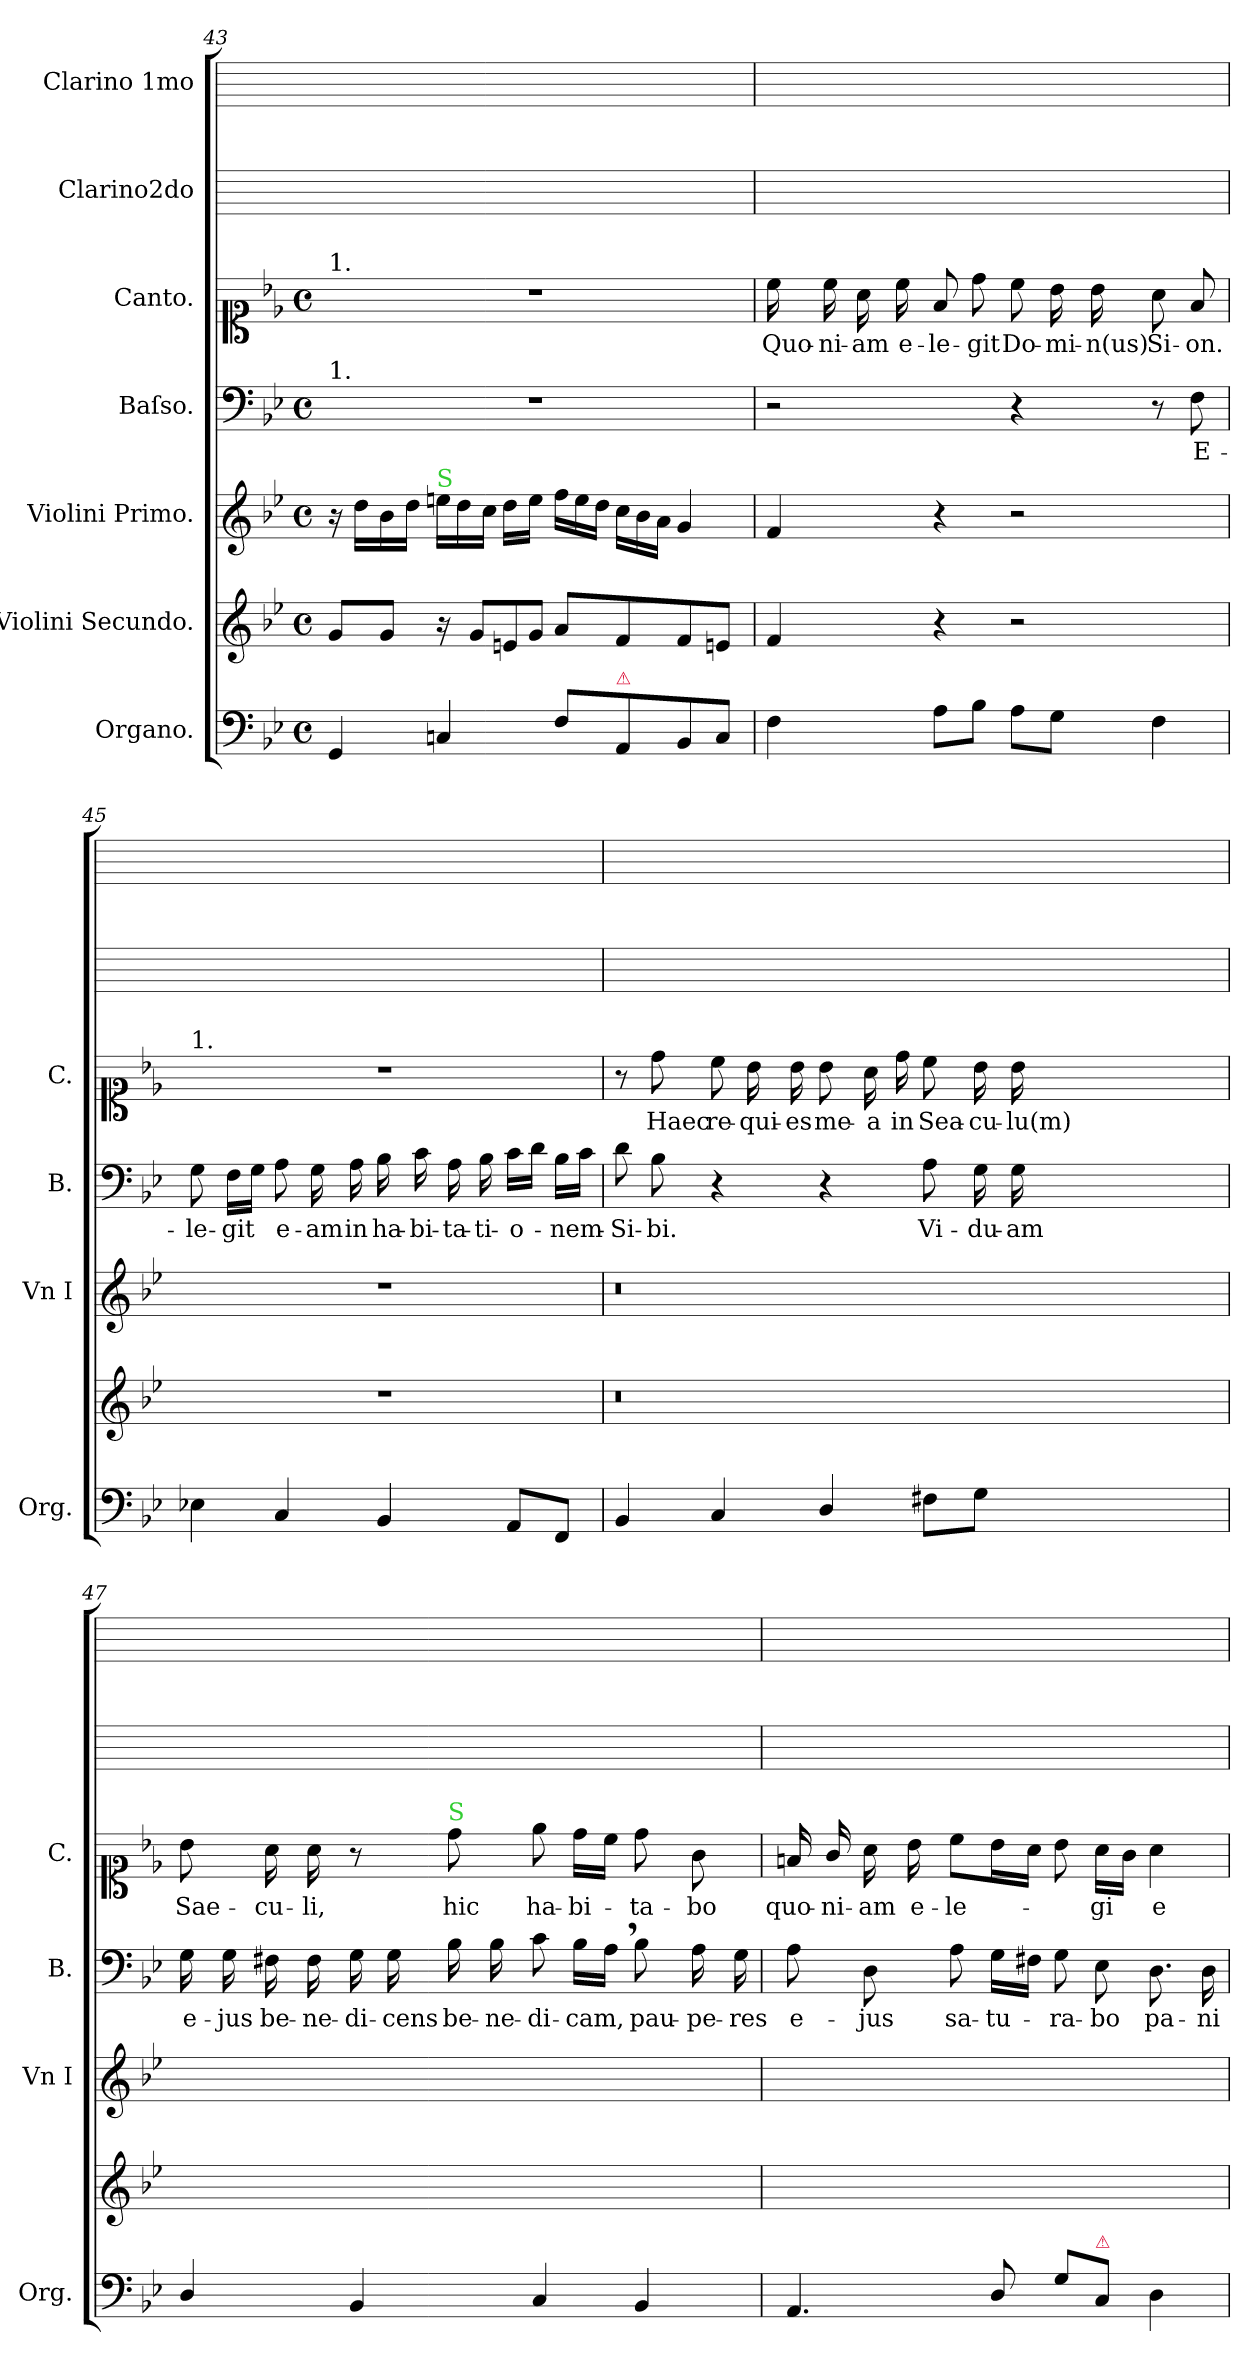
**kern	**kern	**kern	**kern	**text	**kern	**text	**kern	**kern
*part7	*part6	*part5	*part4	*part4	*part3	*part3	*part2	*part1
*staff7	*staff6	*staff5	*staff4	*staff4	*staff3	*staff3	*staff2	*staff1
*I"Organo.	*I"Violini Secundo.	*I"Violini Primo.	*I"Baſso.	*	*I"Canto.	*	*I"Clarino2do	*I"Clarino 1mo
*I'Org.	*	*I'Vn I	*I'B.	*	*I'C.	*	*	*
*clefF4	*clefG2	*clefG2	*clefF4	*	*clefC1	*	*	*
*k[b-e-]	*k[b-e-]	*k[b-e-]	*k[b-e-]	*	*k[b-e-]	*	*	*
*B-:	*B-:	*B-:	*B-:	*	*B-:	*	*	*
*M4/4	*M4/4	*M4/4	*M4/4	*	*M4/4	*	*	*
*met(c)	*met(c)	*met(c)	*met(c)	*	*met(c)	*	*	*
=43	=43	=43	=43	=43	=43	=43	=43	=43
!	!	!	!	!	!LO:TX:a:t=1.	!	!	!
!	!	!	!LO:TX:a:t=1.	!	!	!	!	!
4GG/	8g/L	16r	1r	.	1r	.	1ryy	1ryy
.	.	16dd\LL	.	.	.	.	.	.
.	8g/J	16b-\	.	.	.	.	.	.
.	.	16dd\JJ	.	.	.	.	.	.
*	*	*Xtuplet	*	*	*	*	*	*
!	!	!LO:TX:a:color=limegreen:t=S	!	!	!	!	!	!
4Cn/	16r	24een\LL	.	.	.	.	.	.
.	.	24dd\	.	.	.	.	.	.
!	!LO:N:vis=8	!	!	!	!	!	!	!
.	16g/L	.	.	.	.	.	.	.
.	.	24cc\JJ	.	.	.	.	.	.
!	!LO:N:vis=8	!	!	!	!	!	!	!
.	16en/	16dd\LL	.	.	.	.	.	.
!	!LO:N:vis=8	!	!	!	!	!	!	!
.	16g/J	16ee\JJ	.	.	.	.	.	.
8F\L	8a/L	24ff\LL	.	.	.	.	.	.
.	.	24ee\	.	.	.	.	.	.
.	.	24dd\JJ	.	.	.	.	.	.
!LO:TX:a:color=crimson:t=⚠	!	!	!	!	!	!	!	!
8AA/	8f/	24cc\LL	.	.	.	.	.	.
.	.	24b-\	.	.	.	.	.	.
.	.	24a\JJ	.	.	.	.	.	.
8BB-/	8f/	4g/	.	.	.	.	.	.
8C/J	8en/J	.	.	.	.	.	.	.
=44	=44	=44	=44	=44	=44	=44	=44	=44
4F\	4f/	4f/	2r	.	16cc\	Quo-	1ryy	1ryy
.	.	.	.	.	16cc\	-ni-	.	.
.	.	.	.	.	16a\	-am	.	.
.	.	.	.	.	16cc\	e-	.	.
8A\L	4r	4r	.	.	8f/	-le-	.	.
8B-\J	.	.	.	.	8dd\	-git	.	.
8A\L	2r	2r	4r	.	8cc\	Do-	.	.
8G\J	.	.	.	.	16b-\	-mi-	.	.
.	.	.	.	.	16b-\	-n(us)	.	.
4F\	.	.	8r	.	8a\	Si-	.	.
.	.	.	8F\	E-	8f/	-on.	.	.
=45	=45	=45	=45	=45	=45	=45	=45	=45
!	!	!	!	!	!LO:TX:a:t=1.	!	!	!
4E-X\	1r	1r	8G\	-le-	1r	.	1ryy	1ryy
.	.	.	16F\LL	-git	.	.	.	.
.	.	.	16G\JJ	.	.	.	.	.
4C/	.	.	8A\	e-	.	.	.	.
.	.	.	16G\	-am	.	.	.	.
.	.	.	16A\	in	.	.	.	.
4BB-/	.	.	16B-\	ha-	.	.	.	.
.	.	.	16c\	-bi-	.	.	.	.
.	.	.	16A\	-ta-	.	.	.	.
.	.	.	16B-\	-ti-	.	.	.	.
8AA/L	.	.	16c\LL	-o-	.	.	.	.
.	.	.	16d\JJ	.	.	.	.	.
8FF/J	.	.	16B-\LL	-nem-	.	.	.	.
.	.	.	16c\JJ	.	.	.	.	.
=46	=46	=46	=46	=46	=46	=46	=46	=46
4BB-/	0.r	0.r	8d\	-Si-	8r	.	1ryy	1ryy
.	.	.	8B-\	-bi.	8dd\	Haec	.	.
4C/	.	.	4r	.	8cc\	re-	.	.
.	.	.	.	.	16b-\	-qui-	.	.
.	.	.	.	.	16b-\	-es	.	.
4D/	.	.	4r	.	8b-\	me-	.	.
.	.	.	.	.	16a\	-a	.	.
.	.	.	.	.	16dd\	in	.	.
8F#X\L	.	.	8A\	Vi-	8cc\	Sea-	.	.
8G\J	.	.	16G\	-du-	16b-\	-cu-	.	.
.	.	.	16G\	-am	16b-\	-lu(m)	.	.
0ryy	.	.	0ryy	.	0ryy	.	0ryy	0ryy
=47	=47	=47	=47	=47	=47	=47	=47	=47
4D/	1ryy	1ryy	16G\	e-	8b-\	Sae-	1ryy	1ryy
.	.	.	16G\	-jus	.	.	.	.
.	.	.	16F#X\	be-	16a\	-cu-	.	.
.	.	.	16F#\	-ne-	16a\	-li,	.	.
4BB-/	.	.	16G\	-di-	8r	.	.	.
.	.	.	16G\	-cens	.	.	.	.
!	!	!	!	!	!LO:TX:a:color=limegreen:t=S	!	!	!
.	.	.	16B-\	be-	8dd\	hic	.	.
.	.	.	16B-\	-ne-	.	.	.	.
4C/	.	.	8c\	-di-	8ee-\	ha-	.	.
.	.	.	16B-\LL	-cam,	16dd\LL	-bi-	.	.
.	.	.	16A,\JJ	.	16cc\JJ	.	.	.
4BB-/	.	.	8B-\	pau-	8dd\	-ta-	.	.
.	.	.	16A\	-pe-	8g\	-bo	.	.
.	.	.	16G\	-res	.	.	.	.
=48	=48	=48	=48	=48	=48	=48	=48	=48
4.AA/	1ryy	1ryy	8A\	e-	16fn/	quo-	1ryy	1ryy
.	.	.	.	.	16g/	-ni-	.	.
.	.	.	8D\	-jus	16a\	-am	.	.
.	.	.	.	.	16b-\	e-	.	.
.	.	.	8A\	sa-	8cc\L	-le-	.	.
8D/	.	.	16G\LL	-tu-	16b-\L	.	.	.
.	.	.	16F#X\JJ	.	16a\JJ	.	.	.
8G\L	.	.	8G\	-ra-	8b-\	.	.	.
!LO:TX:a:color=crimson:t=⚠	!	!	!	!	!	!	!	!
8C/J	.	.	8E-\	-bo	16a\LL	-gi	.	.
.	.	.	.	.	16g\JJ	.	.	.
4D\	.	.	8.D\	pa-	4a\	e-	.	.
.	.	.	16D\	-ni-	.	.	.	.
=	=	=	=	=	=	=	=	=
*-	*-	*-	*-	*-	*-	*-	*-	*-
